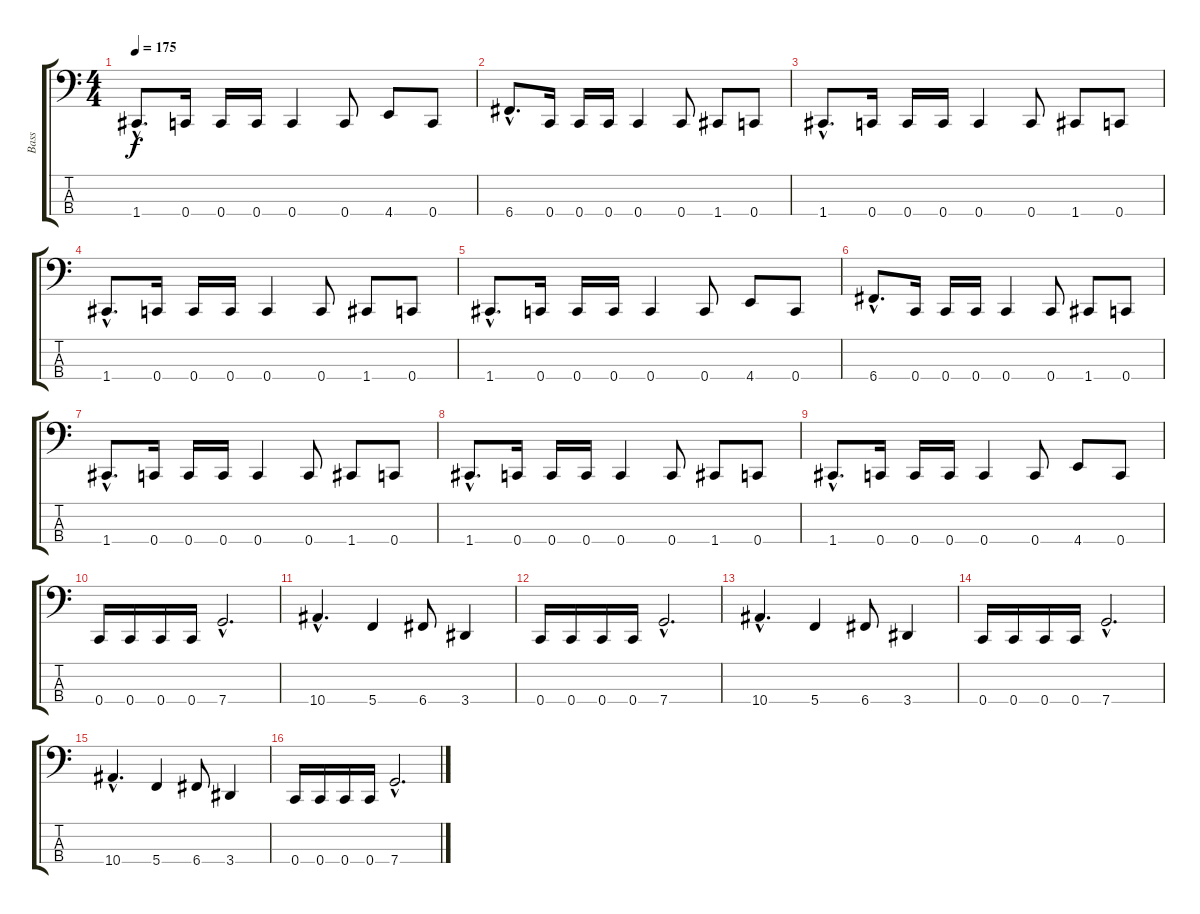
\track ("Bass" "Bass") {instrument electricbassfinger}
\staff {score tabs}
\tuning (F2 C2 G1 C1) {hide}
\ts (4 4)
\tempo 175
\clef f4
\ks c
1.4{hac}.8{d dy f} 0.4.16 0.4.16 0.4.16 0.4.4 0.4.8 4.4.8 0.4.8 |
6.4{hac}.8{d} 0.4.16 0.4.16 0.4.16 0.4.4 0.4.8 1.4.8 0.4.8 |
1.4{hac}.8{d} 0.4.16 0.4.16 0.4.16 0.4.4 0.4.8 1.4.8 0.4.8 |
1.4{hac}.8{d} 0.4.16 0.4.16 0.4.16 0.4.4 0.4.8 1.4.8 0.4.8 |
1.4{hac}.8{d} 0.4.16 0.4.16 0.4.16 0.4.4 0.4.8 4.4.8 0.4.8 |
6.4{hac}.8{d} 0.4.16 0.4.16 0.4.16 0.4.4 0.4.8 1.4.8 0.4.8 |
1.4{hac}.8{d} 0.4.16 0.4.16 0.4.16 0.4.4 0.4.8 1.4.8 0.4.8 |
1.4{hac}.8{d} 0.4.16 0.4.16 0.4.16 0.4.4 0.4.8 1.4.8 0.4.8 |
1.4{hac}.8{d} 0.4.16 0.4.16 0.4.16 0.4.4 0.4.8 4.4.8 0.4.8 |
0.4.16 0.4.16 0.4.16 0.4.16 7.4{hac}.2{d} |
10.4{hac}.4{d} 5.4.4 6.4.8 3.4.4 |
0.4.16 0.4.16 0.4.16 0.4.16 7.4{hac}.2{d} |
10.4{hac}.4{d} 5.4.4 6.4.8 3.4.4 |
0.4.16 0.4.16 0.4.16 0.4.16 7.4{hac}.2{d} |
10.4{hac}.4{d} 5.4.4 6.4.8 3.4.4 |
0.4.16 0.4.16 0.4.16 0.4.16 7.4{hac}.2{d}
